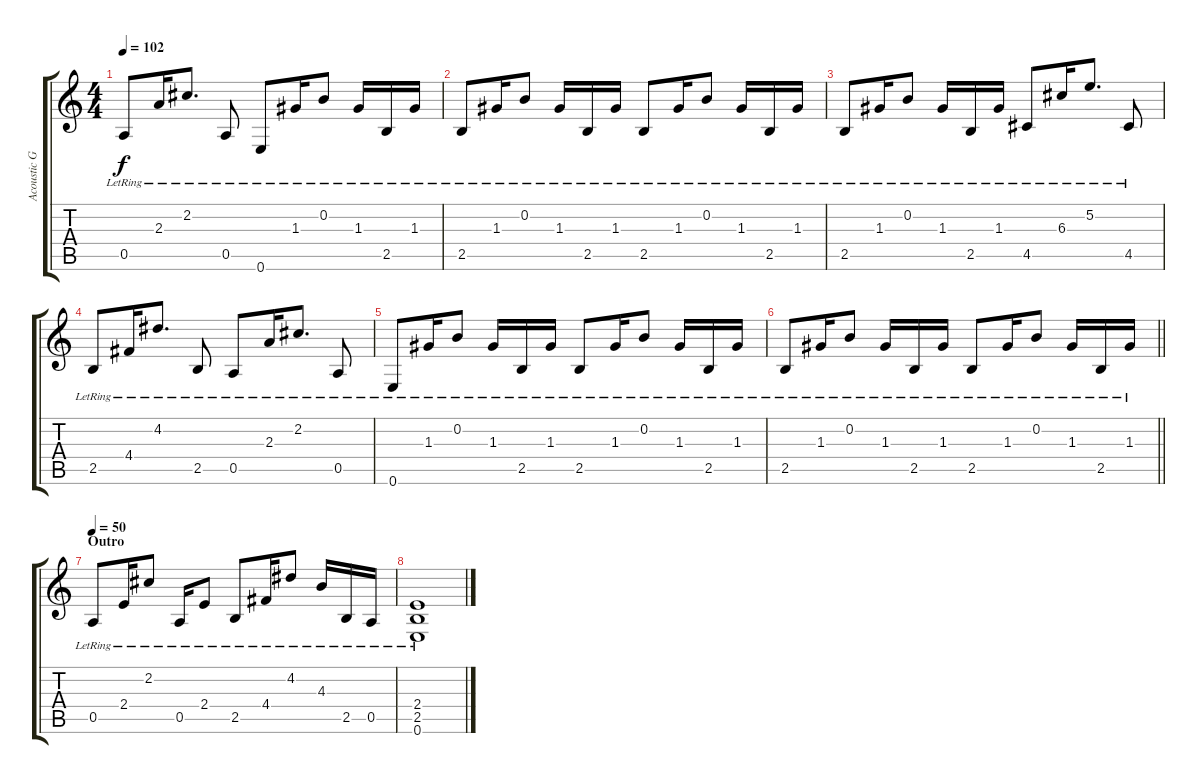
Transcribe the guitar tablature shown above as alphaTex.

\track ("Acoustic Guitar" "Acoustic G") {instrument acousticguitarnylon}
\staff {score tabs}
\tuning (E4 B3 G3 D3 A2 E2) {hide}
\ts (4 4)
\tempo 102
\clef g2
\ks c
0.5{lr}.8{dy f} 2.3{lr}.16 2.2{lr}.8{d} 0.5{lr}.8 0.6{lr}.8 1.3{lr}.16 0.2{lr}.8 1.3{lr}.16 2.5{lr}.16 1.3{lr}.16 |
2.5{lr}.8 1.3{lr}.16 0.2{lr}.8 1.3{lr}.16 2.5{lr}.16 1.3{lr}.16 2.5{lr}.8 1.3{lr}.16 0.2{lr}.8 1.3{lr}.16 2.5{lr}.16 1.3{lr}.16 |
2.5{lr}.8 1.3{lr}.16 0.2{lr}.8 1.3{lr}.16 2.5{lr}.16 1.3{lr}.16 4.5{lr}.8 6.3{lr}.16 5.2{lr}.8{d} 4.5{lr}.8 |
2.5{lr}.8 4.4{lr}.16 4.2{lr}.8{d} 2.5{lr}.8 0.5{lr}.8 2.3{lr}.16 2.2{lr}.8{d} 0.5{lr}.8 |
0.6{lr}.8 1.3{lr}.16 0.2{lr}.8 1.3{lr}.16 2.5{lr}.16 1.3{lr}.16 2.5{lr}.8 1.3{lr}.16 0.2{lr}.8 1.3{lr}.16 2.5{lr}.16 1.3{lr}.16 |
\barLineRight lightlight
2.5{lr}.8 1.3{lr}.16 0.2{lr}.8 1.3{lr}.16 2.5{lr}.16 1.3{lr}.16 2.5{lr}.8 1.3{lr}.16 0.2{lr}.8 1.3{lr}.16 2.5{lr}.16 1.3{lr}.16 |
\section ("" "Outro")
\tempo 50
0.5{lr}.8 2.4{lr}.16 2.2{lr}.8 0.5{lr}.16 2.4{lr}.8 2.5{lr}.8 4.4{lr}.16 4.2{lr}.8 4.3{lr}.16 2.5{lr}.16 0.5{lr}.16 |
(2.4{lr} 2.5{lr} 0.6{lr}).1
